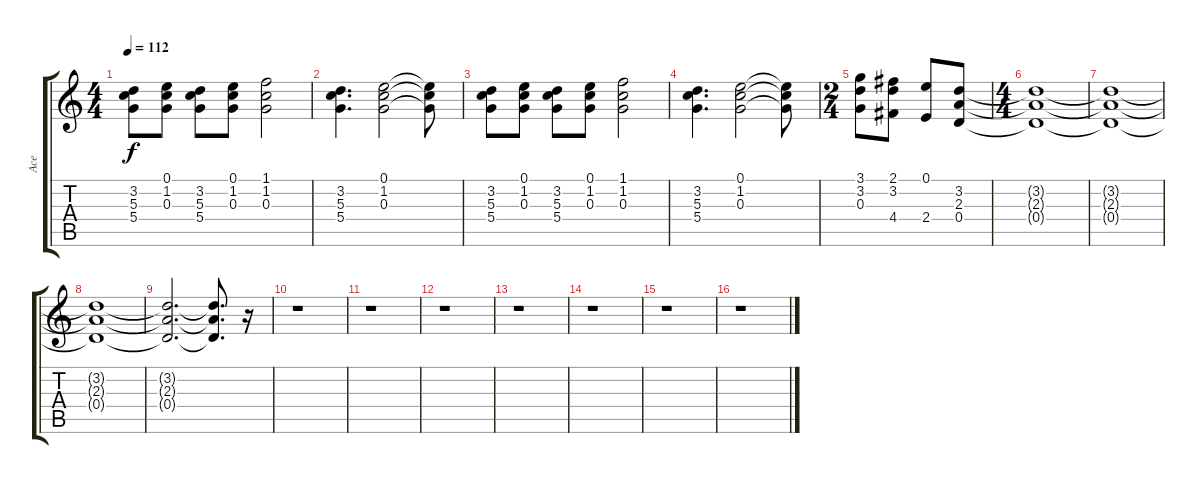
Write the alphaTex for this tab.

\track ("Ace" "Ace") {instrument distortionguitar}
\staff {score tabs}
\tuning (E4 B3 G3 D3 A2 E2) {hide}
\ts (4 4)
\tempo 112
\clef g2
\ks c
(3.2 5.3 5.4).8{dy f} (0.1 1.2 0.3).8 (3.2 5.3 5.4).8 (0.1 1.2 0.3).8 (1.1 1.2 0.3).2 |
(3.2 5.3 5.4).4{d} (0.1 1.2 0.3).2 (0.1{t} 1.2{t} 0.3{t}).8 |
(3.2 5.3 5.4).8 (0.1 1.2 0.3).8 (3.2 5.3 5.4).8 (0.1 1.2 0.3).8 (1.1 1.2 0.3).2 |
(3.2 5.3 5.4).4{d} (0.1 1.2 0.3).2 (0.1{t} 1.2{t} 0.3{t}).8 |
\ts (2 4)
(3.1 3.2 0.3).8 (2.1 3.2 4.4).8 (0.1 2.4).8 (3.2 2.3 0.4).8 |
\ts (4 4)
(3.2{t} 2.3{t} 0.4{t}).1 |
(3.2{t} 2.3{t} 0.4{t}).1 |
(3.2{t} 2.3{t} 0.4{t}).1 |
(3.2{t} 2.3{t} 0.4{t}).2{d} (3.2{t} 2.3{t} 0.4{t}).8{d} r.16 |
r.1 |
r.1 |
r.1 |
r.1 |
r.1 |
r.1 |
r.1
